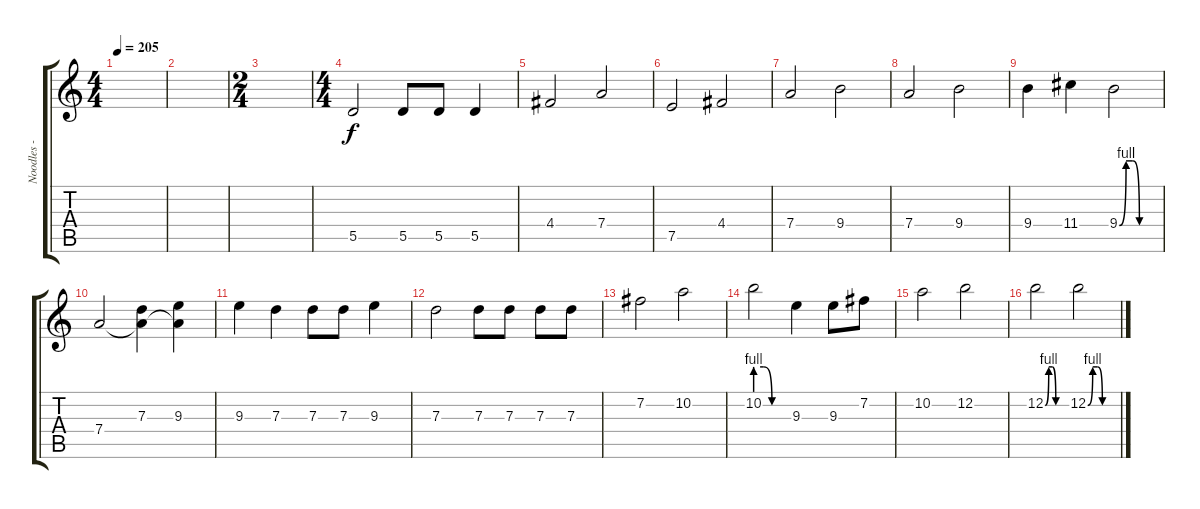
\track ("Noodles - Guitar Solo" "Noodles - ") {instrument overdrivenguitar}
\staff {score tabs}
\tuning (E4 B3 G3 D3 A2 E2) {hide}
\ts (4 4)
\tempo 205
\clef g2
\ks c
|
|
\ts (2 4)
|
\ts (4 4)
5.5.2 5.5.8 5.5.8 5.5.4 |
4.4.2 7.4.2 |
7.5.2 4.4.2 |
7.4.2 9.4.2 |
7.4.2 9.4.2 |
9.4.4 11.4.4 9.4{be (custom 0 0 10 4 20 4 30 0 60 0)}.2 |
7.4.2 (7.3 7.4{t}).4 (9.3 7.4{t}).4 |
9.3.4 7.3.4 7.3.8 7.3.8 9.3.4 |
7.3.2 7.3.8 7.3.8 7.3.8 7.3.8 |
7.2.2 10.2.2 |
10.2{be (custom 0 4 15 4 30 0 60 0)}.2 9.3.4 9.3.8 7.2.8 |
10.2.2 12.2.2 |
12.2{be (custom 0 0 10 4 20 4 30 0 60 0)}.2 12.2{be (custom 0 0 10 4 20 4 30 0 60 0)}.2
